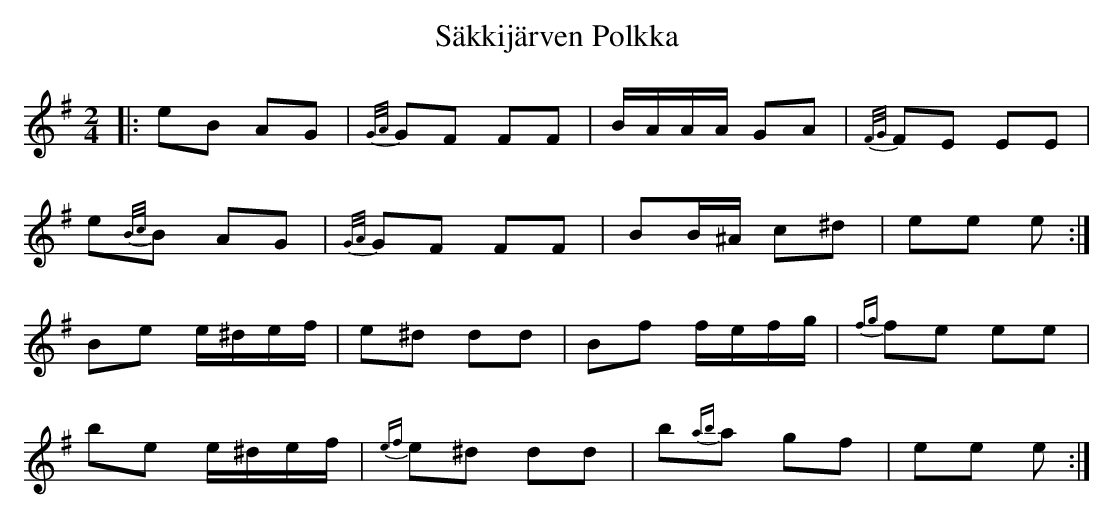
X:1
T: Säkkijärven Polkka
M: 2/4
L: 1/8
K: Emin
|:eB AG|{G/A/}GF FF|B/A/A/A/ GA|{F/G/}FE EE|
e{B/c/}B AG|{G/A/}GF FF|BB/^A/ c^d|ee e:|
Be e/^d/e/f/|e^d dd|Bf f/e/f/g/|{fg}fe ee|
be e/^d/e/f/|{ef}e^d dd|b{ab}a gf|ee e:|
